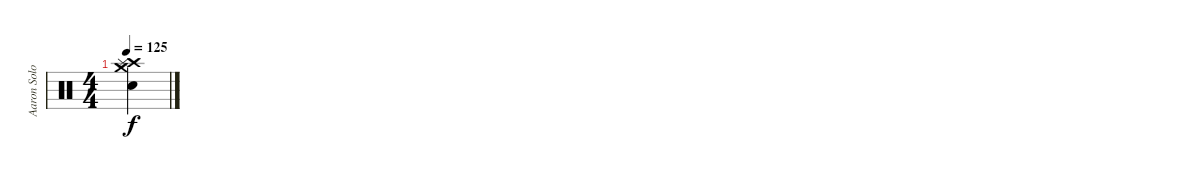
\track ("Aaron Solowoniuk" "Aaron Solo") {instrument percussion}
\staff {score}
\articulation defaults
\ts (4 4)
\tempo 125
\clef neutral
\ks c
("Crash medium (hit)" "Crash high (hit)" "Splash (hit)" "Electric Snare (hit)").4{dy f}
